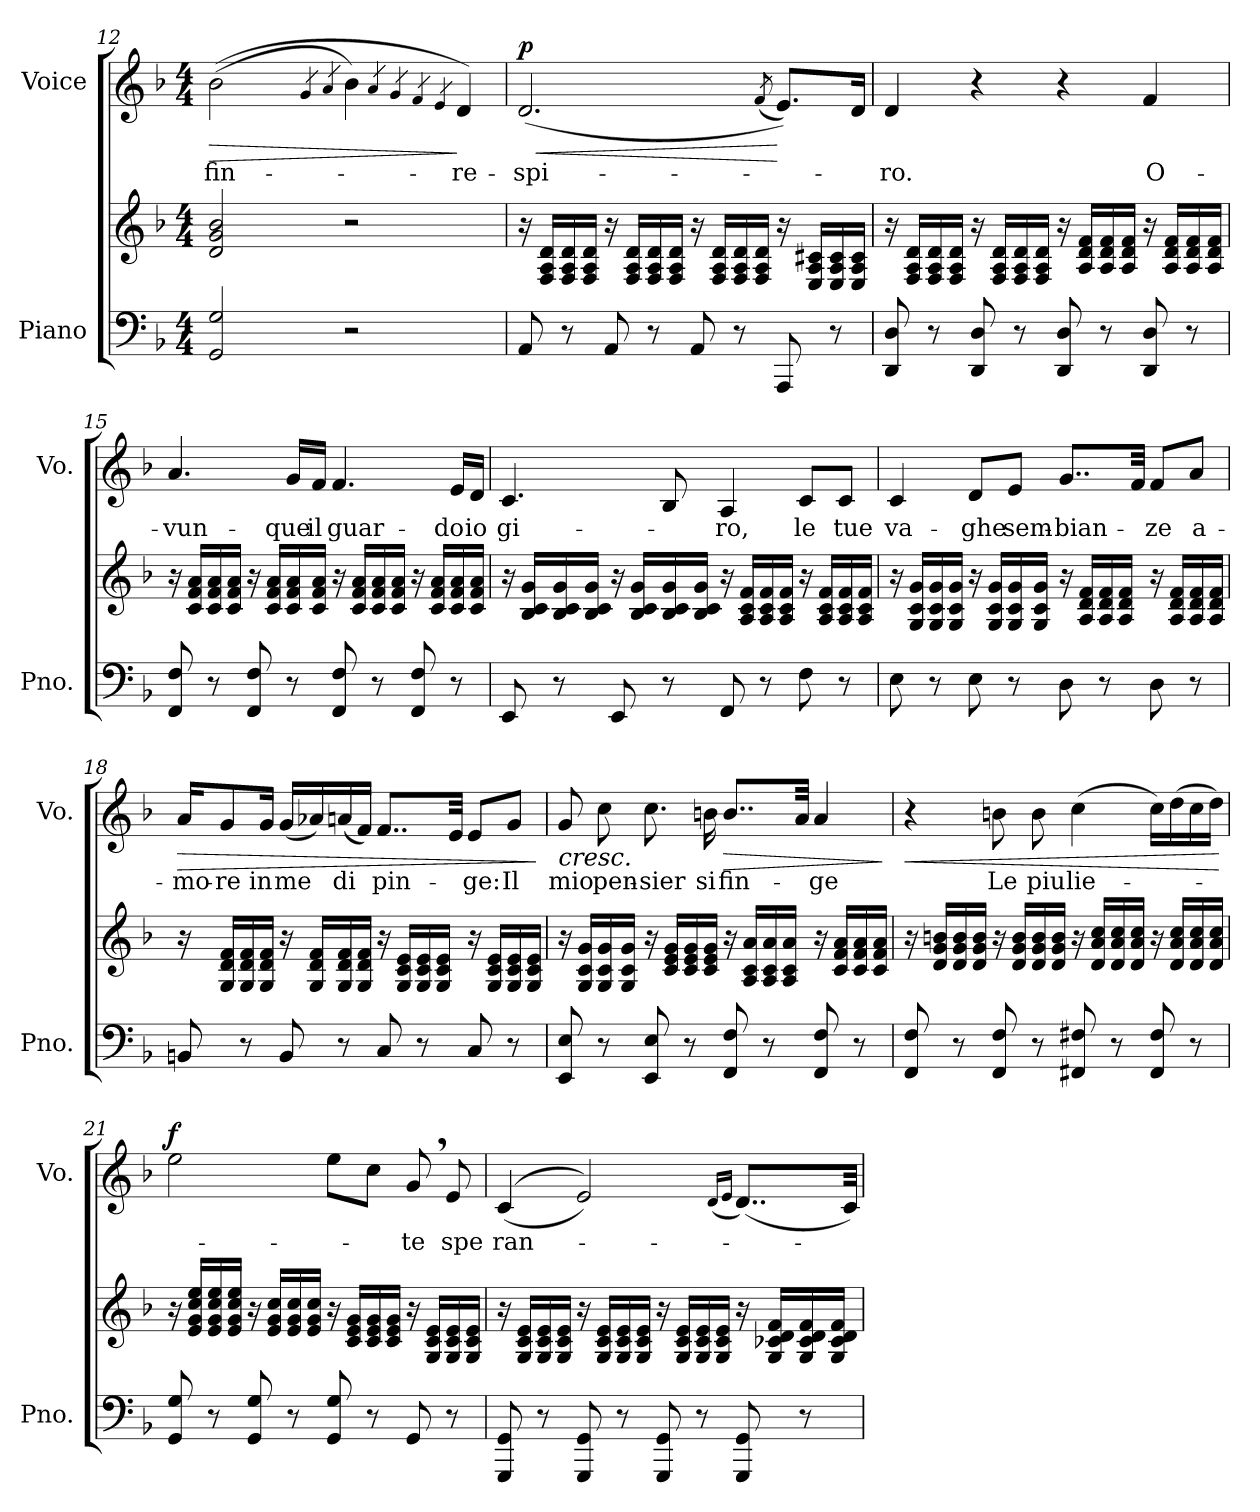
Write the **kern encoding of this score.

**kern	**kern	**kern	**text	**dynam
*part2	*part2	*part1	*part1	*part1
*staff3	*staff2	*staff1	*staff1	*staff1
*I"Piano	*	*I"Voice	*	*
*I'Pno.	*	*I'Vo.	*	*
*clefF4	*clefG2	*clefG2	*	*
*k[b-]	*k[b-]	*k[b-]	*	*
*M4/4	*M4/4	*M4/4	*	*
=12	=12	=12	=12	=12
*	*^	*	*	*
!	!	!	!	!LO:LY:b	!LO:HP:b
2GG/ 2G/	2d/ 2g/ 2b-/	16ryy	(>(<2b-\	-fin-	>
.	.	16ryy	.	.	.
.	.	16ryy	.	.	.
.	.	16ryy	.	.	.
.	.	2.ryy	.	.	.
.	.	.	4qg/	.	.
.	.	.	4qa/	.	.
2r	2r	.	4b-\)	.	.
.	.	.	4qa/	.	.
.	.	.	4qg/	.	.
.	.	.	4qf/	.	.
.	.	.	4qe/	.	.
!	!	!	!	!LO:LY:b	!
.	.	.	4d/)	-re-	]
*	*v	*v	*	*	*
!!LO:LB:g=z
=13	=13	=13	=13	=13
!	!	!	!LO:LY:b	!LO:HP:b
!	!	!	!	!LO:DY:n=1:b
8AA/	16r	(<2.d/	-spi-	< p
.	16F/ 16A/ 16d/LL	.	.	.
8r	16F/ 16A/ 16d/	.	.	.
.	16F/ 16A/ 16d/JJ	.	.	.
8AA/	16r	.	.	.
.	16F/ 16A/ 16d/LL	.	.	.
8r	16F/ 16A/ 16d/	.	.	.
.	16F/ 16A/ 16d/JJ	.	.	.
8AA/	16r	.	.	.
.	16F/ 16A/ 16d/LL	.	.	.
8r	16F/ 16A/ 16d/	.	.	.
.	16F/ 16A/ 16d/JJ	.	.	.
.	.	(<8qf/	.	.
8AAA/	16r	8.e/L))	.	[
.	16E/ 16A/ 16c#X/LL	.	.	.
8r	16E/ 16A/ 16c#/	.	.	.
.	16E/ 16A/ 16c#/JJ	16d/Jk	.	.
=14	=14	=14	=14	=14
!	!	!	!LO:LY:b	!
8DD/ 8D/	16r	4d/	-ro.	.
.	16F/ 16A/ 16d/LL	.	.	.
8r	16F/ 16A/ 16d/	.	.	.
.	16F/ 16A/ 16d/JJ	.	.	.
8DD/ 8D/	16r	4r	.	.
.	16F/ 16A/ 16d/LL	.	.	.
8r	16F/ 16A/ 16d/	.	.	.
.	16F/ 16A/ 16d/JJ	.	.	.
8DD/ 8D/	16r	4r	.	.
.	16A/ 16d/ 16f/LL	.	.	.
8r	16A/ 16d/ 16f/	.	.	.
.	16A/ 16d/ 16f/JJ	.	.	.
!	!	!	!LO:LY:b	!
8DD/ 8D/	16r	4f/	O-	.
.	16A/ 16d/ 16f/LL	.	.	.
8r	16A/ 16d/ 16f/	.	.	.
.	16A/ 16d/ 16f/JJ	.	.	.
!!LO:LB:g=z
=15	=15	=15	=15	=15
!	!	!	!LO:LY:b	!
8FF/ 8F/	16r	4.a/	-vun-	.
.	16c/ 16f/ 16a/LL	.	.	.
8r	16c/ 16f/ 16a/	.	.	.
.	16c/ 16f/ 16a/JJ	.	.	.
8FF/ 8F/	16r	.	.	.
.	16c/ 16f/ 16a/LL	.	.	.
!	!	!	!LO:LY:b	!
8r	16c/ 16f/ 16a/	16g/LL	-que	.
!	!	!	!LO:LY:b	!
.	16c/ 16f/ 16a/JJ	16f/JJ	il	.
!	!	!	!LO:LY:b	!
8FF/ 8F/	16r	4.f/	guar-	.
.	16c/ 16f/ 16a/LL	.	.	.
8r	16c/ 16f/ 16a/	.	.	.
.	16c/ 16f/ 16a/JJ	.	.	.
8FF/ 8F/	16r	.	.	.
.	16c/ 16f/ 16a/LL	.	.	.
!	!	!	!LO:LY:b	!
8r	16c/ 16f/ 16a/	16e/LL	-do	.
!	!	!	!LO:LY:b	!
.	16c/ 16f/ 16a/JJ	16d/JJ	io	.
=16	=16	=16	=16	=16
!	!	!	!LO:LY:b	!
8EE/	16r	4.c/	gi-	.
.	16B-/ 16c/ 16g/LL	.	.	.
8r	16B-/ 16c/ 16g/	.	.	.
.	16B-/ 16c/ 16g/JJ	.	.	.
8EE/	16r	.	.	.
.	16B-/ 16c/ 16g/LL	.	.	.
8r	16B-/ 16c/ 16g/	8B-/	.	.
.	16B-/ 16c/ 16g/JJ	.	.	.
!	!	!	!LO:LY:b	!
8FF/	16r	4A/	-ro,	.
.	16A/ 16c/ 16f/LL	.	.	.
8r	16A/ 16c/ 16f/	.	.	.
.	16A/ 16c/ 16f/JJ	.	.	.
!	!	!	!LO:LY:b	!
8F\	16r	8c/L	le	.
.	16A/ 16c/ 16f/LL	.	.	.
!	!	!	!LO:LY:b	!
8r	16A/ 16c/ 16f/	8c/J	tue	.
.	16A/ 16c/ 16f/JJ	.	.	.
!!LO:PB:g=z
=17	=17	=17	=17	=17
!	!	!	!LO:LY:b	!
8E\	16r	4c/	va-	.
.	16G/ 16c/ 16g/LL	.	.	.
8r	16G/ 16c/ 16g/	.	.	.
.	16G/ 16c/ 16g/JJ	.	.	.
!	!	!	!LO:LY:b	!
8E\	16r	8d/L	-ghe	.
.	16G/ 16c/ 16g/LL	.	.	.
!	!	!	!LO:LY:b	!
8r	16G/ 16c/ 16g/	8e/J	sem-	.
.	16G/ 16c/ 16g/JJ	.	.	.
!	!	!	!LO:LY:b	!
8D\	16r	8..g/L	-bian-	.
.	16A/ 16d/ 16f/LL	.	.	.
8r	16A/ 16d/ 16f/	.	.	.
.	16A/ 16d/ 16f/JJ	.	.	.
.	.	32f/Jkk	.	.
!	!	!	!LO:LY:b	!
8D\	16r	8f/L	-ze	.
.	16A/ 16d/ 16f/LL	.	.	.
!	!	!	!LO:LY:b	!
8r	16A/ 16d/ 16f/	8a/J	a-	.
.	16A/ 16d/ 16f/JJ	.	.	.
=18	=18	=18	=18	=18
!	!	!	!LO:LY:b	!LO:HP:b
8BBn/	16r	16a/KL	-mo-	>
!	!	!	!LO:LY:b	!
.	16G/ 16d/ 16f/LL	8g/	re	.
8r	16G/ 16d/ 16f/	.	.	.
!	!	!	!LO:LY:b	!
.	16G/ 16d/ 16f/JJ	16g/Jk	-in	.
!	!	!	!LO:LY:b	!
8BB/	16r	(<16g/LL	me	.
.	16G/ 16d/ 16f/LL	16a-X/)	.	.
!	!	!	!LO:LY:b	!
8r	16G/ 16d/ 16f/	(<16an/	di	.
.	16G/ 16d/ 16f/JJ	16f/JJ)	.	.
!	!	!	!LO:LY:b	!
8C/	16r	8..f/L	pin-	.
.	16G/ 16c/ 16e/LL	.	.	.
8r	16G/ 16c/ 16e/	.	.	.
.	16G/ 16c/ 16e/JJ	.	.	.
.	.	32e/Jkk	.	.
!	!	!	!LO:LY:b	!
8C/	16r	8e/L	-ge:	.
.	16G/ 16c/ 16e/LL	.	.	.
!	!	!	!LO:LY:b	!
8r	16G/ 16c/ 16e/	8g/J	Il	.
.	16G/ 16c/ 16e/JJ	.	.	.
.	.	.	.	]
!!LO:LB:g=z
=19	=19	=19	=19	=19
!	!	!	!LO:LY:b	!LO:HP:b
8EE/ 8E/	16r	8g/	mio	<
.	16G/ 16c/ 16g/LL	.	.	.
!	!	!	!LO:LY:b	!
8r	16G/ 16c/ 16g/	8cc\	pen-	.
.	16G/ 16c/ 16g/JJ	.	.	.
!	!	!	!LO:LY:b	!
8EE/ 8E/	16r	8.cc\	-sier	.
.	16c/ 16e/ 16g/LL	.	.	.
8r	16c/ 16e/ 16g/	.	.	.
!	!	!	!LO:LY:b	!
.	16c/ 16e/ 16g/JJ	16bn\	si	.
!	!	!	!LO:LY:b	!LO:HP:b
8FF/ 8F/	16r	8..b/L	fin-	>
.	16A/ 16c/ 16a/LL	.	.	.
8r	16A/ 16c/ 16a/	.	.	.
.	16A/ 16c/ 16a/JJ	.	.	.
.	.	32a/Jkk	.	.
!	!	!	!LO:LY:b	!
8FF/ 8F/	16r	4a/	-ge	.
.	16c/ 16f/ 16a/LL	.	.	.
8r	16c/ 16f/ 16a/	.	.	.
.	16c/ 16f/ 16a/JJ	.	.	.
.	.	.	.	[ ]
=20	=20	=20	=20	=20
!	!	!	!	!LO:HP:b
8FF/ 8F/	16r	4r	.	<
.	16d/ 16g/ 16bn/LL	.	.	.
8r	16d/ 16g/ 16b/	.	.	.
.	16d/ 16g/ 16b/JJ	.	.	.
!	!	!	!LO:LY:b	!
8FF/ 8F/	16r	8bn\	Le	.
.	16d/ 16g/ 16b/LL	.	.	.
!	!	!	!LO:LY:b	!
8r	16d/ 16g/ 16b/	8b\	piu	.
.	16d/ 16g/ 16b/JJ	.	.	.
!	!	!	!LO:LY:b	!
8FF#X/ 8F#X/	16r	(>4cc\	lie-	.
.	16d/ 16a/ 16cc/LL	.	.	.
8r	16d/ 16a/ 16cc/	.	.	.
.	16d/ 16a/ 16cc/JJ	.	.	.
8FF#/ 8F#/	16r	16cc\LL)	.	.
.	16d/ 16a/ 16cc/LL	(>16dd\	.	.
8r	16d/ 16a/ 16cc/	16cc\	.	.
.	16d/ 16a/ 16cc/JJ	16dd\JJ)	.	.
.	.	.	.	[
!!LO:LB:g=z
=21	=21	=21	=21	=21
!	!	!	!	!LO:DY:b
8GG/ 8G/	16r	2ee\	.	f
.	16e/ 16g/ 16cc/ 16ee/LL	.	.	.
8r	16e/ 16g/ 16cc/ 16ee/	.	.	.
.	16e/ 16g/ 16cc/ 16ee/JJ	.	.	.
8GG/ 8G/	16r	.	.	.
.	16e/ 16g/ 16cc/LL	.	.	.
8r	16e/ 16g/ 16cc/	.	.	.
.	16e/ 16g/ 16cc/JJ	.	.	.
8GG/ 8G/	16r	8ee\L	.	.
.	16c/ 16e/ 16g/LL	.	.	.
8r	16c/ 16e/ 16g/	8cc\J	.	.
.	16c/ 16e/ 16g/JJ	.	.	.
!	!	!	!LO:LY:b	!
8GG/	16r	8g,/	-te	.
.	16G/ 16c/ 16e/LL	.	.	.
!	!	!	!LO:LY:b	!
8r	16G/ 16c/ 16e/	8e/	spe	.
.	16G/ 16c/ 16e/JJ	.	.	.
=22	=22	=22	=22	=22
!	!	!	!LO:LY:b	!
8GGG/ 8GG/	16r	(<(>4c/	ran-	.
.	16G/ 16c/ 16e/LL	.	.	.
8r	16G/ 16c/ 16e/	.	.	.
.	16G/ 16c/ 16e/JJ	.	.	.
8GGG/ 8GG/	16r	2e/))	.	.
.	16G/ 16c/ 16e/LL	.	.	.
8r	16G/ 16c/ 16e/	.	.	.
.	16G/ 16c/ 16e/JJ	.	.	.
8GGG/ 8GG/	16r	.	.	.
.	16G/ 16c/ 16e/LL	.	.	.
8r	16G/ 16c/ 16e/	.	.	.
.	16G/ 16c/ 16e/JJ	.	.	.
.	.	(<16qd/LL	.	.
.	.	16qe/JJ	.	.
8GGG/ 8GG/	16r	(<8..d/L)	.	.
.	16G/ 16c-X/ 16d/ 16f/LL	.	.	.
8r	16G/ 16c-/ 16d/ 16f/	.	.	.
.	16G/ 16c-/ 16d/ 16f/JJ	.	.	.
.	.	32c/Jkk)	.	.
=	=	=	=	=
*-	*-	*-	*-	*-
